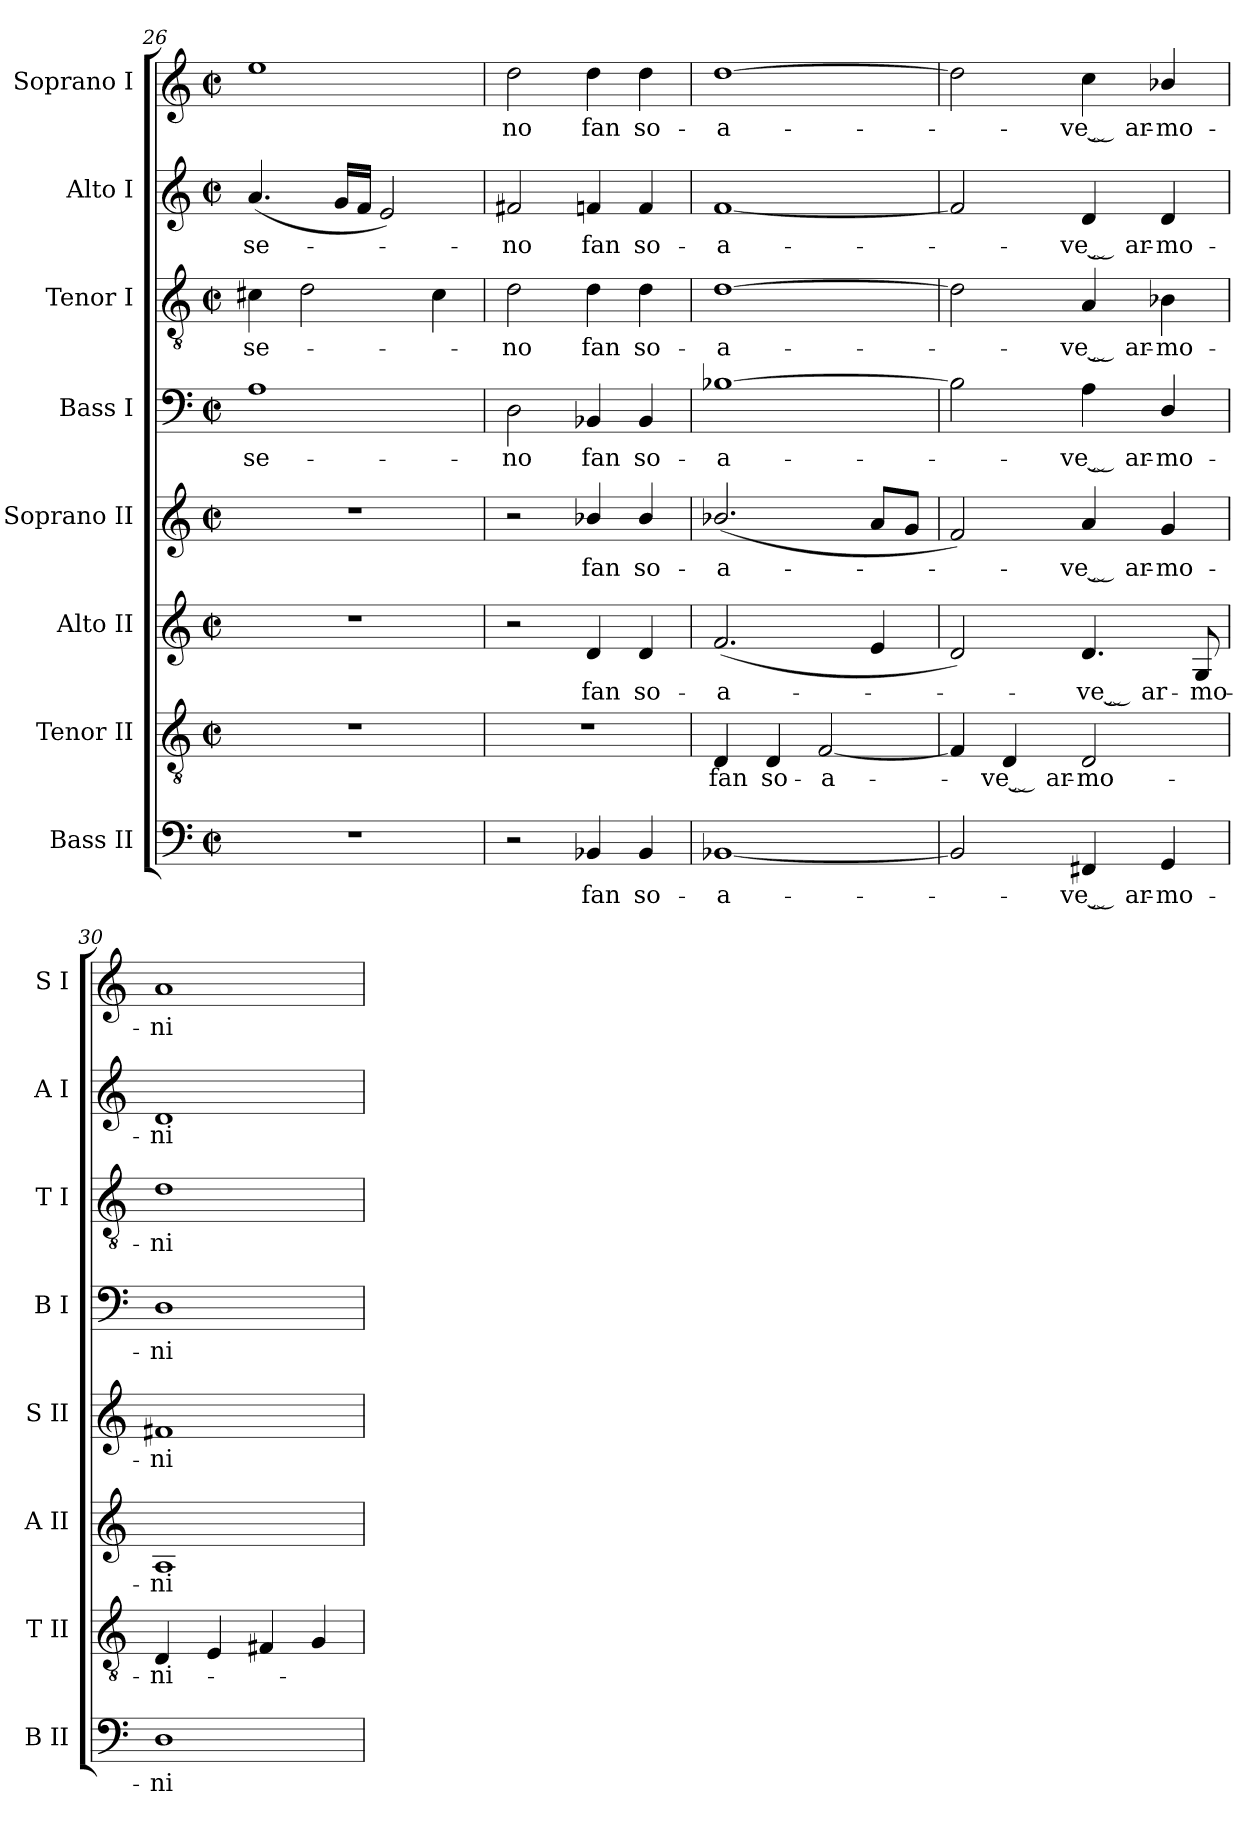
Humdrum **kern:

**kern	**text	**kern	**text	**kern	**text	**kern	**text	**kern	**text	**kern	**text	**kern	**text	**kern	**text
*part8	*part8	*part7	*part7	*part6	*part6	*part5	*part5	*part4	*part4	*part3	*part3	*part2	*part2	*part1	*part1
*staff8	*staff8	*staff7	*staff7	*staff6	*staff6	*staff5	*staff5	*staff4	*staff4	*staff3	*staff3	*staff2	*staff2	*staff1	*staff1
*I"Bass II	*	*I"Tenor II	*	*I"Alto II	*	*I"Soprano II	*	*I"Bass I	*	*I"Tenor I	*	*I"Alto I	*	*I"Soprano I	*
*I'B II	*	*I'T II	*	*I'A II	*	*I'S II	*	*I'B I	*	*I'T I	*	*I'A I	*	*I'S I	*
!!LO:LB:g=z
*clefF4	*	*clefGv2	*	*clefG2	*	*clefG2	*	*clefF4	*	*clefGv2	*	*clefG2	*	*clefG2	*
*k[]	*	*k[]	*	*k[]	*	*k[]	*	*k[]	*	*k[]	*	*k[]	*	*k[]	*
*C:	*	*C:	*	*C:	*	*C:	*	*C:	*	*C:	*	*C:	*	*C:	*
*M2/2	*	*M2/2	*	*M2/2	*	*M2/2	*	*M2/2	*	*M2/2	*	*M2/2	*	*M2/2	*
*met(c|)	*	*met(c|)	*	*met(c|)	*	*met(c|)	*	*met(c|)	*	*met(c|)	*	*met(c|)	*	*met(c|)	*
=26	=26	=26	=26	=26	=26	=26	=26	=26	=26	=26	=26	=26	=26	=26	=26
!	!	!	!	!	!	!	!	!	!LO:LY:b	!	!LO:LY:b	!	!LO:LY:b	!	!
1r	.	1r	.	1r	.	1r	.	1A	se-	4c#X	se-	(<4.a	se-	1ee	.
.	.	.	.	.	.	.	.	.	.	2d	.	.	.	.	.
.	.	.	.	.	.	.	.	.	.	.	.	16gLL	.	.	.
.	.	.	.	.	.	.	.	.	.	.	.	16fJJ	.	.	.
.	.	.	.	.	.	.	.	.	.	.	.	2e)	.	.	.
.	.	.	.	.	.	.	.	.	.	4c#	.	.	.	.	.
=27	=27	=27	=27	=27	=27	=27	=27	=27	=27	=27	=27	=27	=27	=27	=27
!	!	!	!	!	!	!	!	!	!LO:LY:b	!	!LO:LY:b	!	!LO:LY:b	!	!LO:LY:b
2r	.	1r	.	2r	.	2r	.	2D	-no	2d	no	2f#X	no	2dd	no
!	!LO:LY:b	!	!	!	!LO:LY:b	!	!LO:LY:b	!	!LO:LY:b	!	!LO:LY:b	!	!LO:LY:b	!	!LO:LY:b
4BB-X	fan	.	.	4d	fan	4b-X/	fan	4BB-X	fan	4d	fan	4fn	fan	4dd	fan
!	!LO:LY:b	!	!	!	!LO:LY:b	!	!LO:LY:b	!	!LO:LY:b	!	!LO:LY:b	!	!LO:LY:b	!	!LO:LY:b
4BB-	so-	.	.	4d	so-	4b-/	so-	4BB-	so-	4d	so-	4f	so-	4dd	so-
=28	=28	=28	=28	=28	=28	=28	=28	=28	=28	=28	=28	=28	=28	=28	=28
!	!LO:LY:b	!	!LO:LY:b	!	!LO:LY:b	!	!LO:LY:b	!	!LO:LY:b	!	!LO:LY:b	!	!LO:LY:b	!	!LO:LY:b
[1BB-X	-a-	4D	fan	(<2.f	-a-	(<2.b-X/	-a-	[1B-X	-a-	[1d	-a-	[1f	-a-	[1dd	-a-
!	!	!	!LO:LY:b	!	!	!	!	!	!	!	!	!	!	!	!
.	.	4D	so-	.	.	.	.	.	.	.	.	.	.	.	.
!	!	!	!LO:LY:b	!	!	!	!	!	!	!	!	!	!	!	!
.	.	[2F	-a-	.	.	.	.	.	.	.	.	.	.	.	.
.	.	.	.	4e	.	8aL	.	.	.	.	.	.	.	.	.
.	.	.	.	.	.	8gJ	.	.	.	.	.	.	.	.	.
=29	=29	=29	=29	=29	=29	=29	=29	=29	=29	=29	=29	=29	=29	=29	=29
2BB-]	.	4F]	.	2d)	.	2f)	.	2B-]	.	2d]	.	2f]	.	2dd]	.
!	!	!	!LO:LY:b	!	!	!	!	!	!	!	!	!	!	!	!
.	.	4D	ve ̮ ar-	.	.	.	.	.	.	.	.	.	.	.	.
!	!LO:LY:b	!	!LO:LY:b	!	!LO:LY:b	!	!LO:LY:b	!	!LO:LY:b	!	!LO:LY:b	!	!LO:LY:b	!	!LO:LY:b
4FF#X	ve ̮ ar-	2D	-mo-	4.d	ve ̮ ar-	4a	ve ̮ ar-	4A	ve ̮ ar-	4A	ve ̮ ar-	4d	ve ̮ ar-	4cc	ve ̮ ar-
!	!LO:LY:b	!	!	!	!	!	!LO:LY:b	!	!LO:LY:b	!	!LO:LY:b	!	!LO:LY:b	!	!LO:LY:b
4GG	-mo-	.	.	.	.	4g	-mo-	4D/	-mo-	4B-X	-mo-	4d	-mo-	4b-X/	-mo-
!	!	!	!	!	!LO:LY:b	!	!	!	!	!	!	!	!	!	!
.	.	.	.	8G	-mo-	.	.	.	.	.	.	.	.	.	.
=30	=30	=30	=30	=30	=30	=30	=30	=30	=30	=30	=30	=30	=30	=30	=30
!	!LO:LY:b	!	!LO:LY:b	!	!LO:LY:b	!	!LO:LY:b	!	!LO:LY:b	!	!LO:LY:b	!	!LO:LY:b	!	!LO:LY:b
1D	-ni-	4D	-ni-	1A	-ni-	1f#X	-ni-	1D	-ni-	1d	-ni-	1d	-ni-	1a	-ni-
.	.	4E	.	.	.	.	.	.	.	.	.	.	.	.	.
.	.	4F#X	.	.	.	.	.	.	.	.	.	.	.	.	.
.	.	4G	.	.	.	.	.	.	.	.	.	.	.	.	.
=	=	=	=	=	=	=	=	=	=	=	=	=	=	=	=
*-	*-	*-	*-	*-	*-	*-	*-	*-	*-	*-	*-	*-	*-	*-	*-
